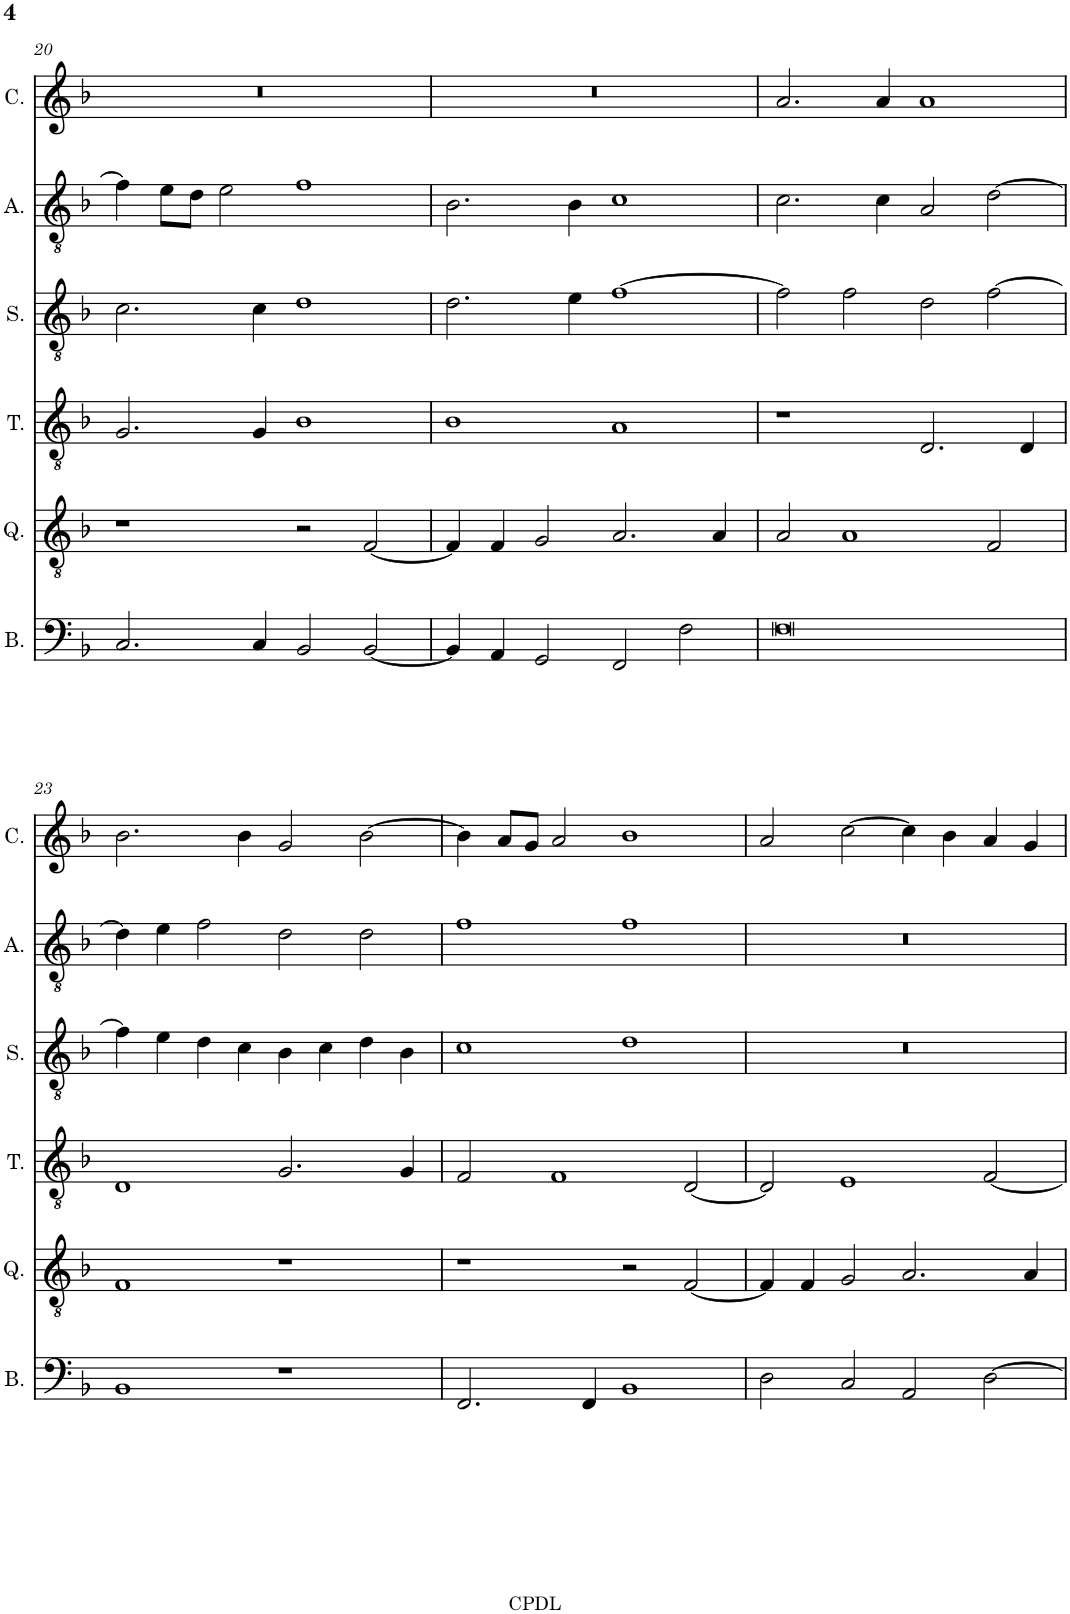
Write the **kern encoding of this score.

**kern	**kern	**kern	**kern	**kern	**kern
*part6	*part5	*part4	*part3	*part2	*part1
*staff6	*staff5	*staff4	*staff3	*staff2	*staff1
*I"Bassus	*I"Quintus	*I"Tenor	*I"Sextus	*I"Altus	*I"Cantus
*I'B.	*I'Q.	*I'T.	*I'S.	*I'A.	*I'C.
!!LO:PB:g=z
*clefF4	*clefGv2	*clefGv2	*clefGv2	*clefGv2	*clefG2
*k[b-]	*k[b-]	*k[b-]	*k[b-]	*k[b-]	*k[b-]
*F:	*F:	*F:	*F:	*F:	*F:
*M4/2	*M4/2	*M4/2	*M4/2	*M4/2	*M4/2
=20	=20	=20	=20	=20	=20
2.C/	1r	2.G/	2.c\	4f\]	0r
.	.	.	.	8e\L	.
.	.	.	.	8d\J	.
.	.	.	.	2e\	.
4C/	.	4G/	4c\	.	.
2BB-/	2r	1B-	1d	1f	.
[2BB-/	[2F/	.	.	.	.
=21	=21	=21	=21	=21	=21
4BB-/]	4F/]	1B-	2.d\	2.B-\	0r
4AA/	4F/	.	.	.	.
2GG/	2G/	.	.	.	.
.	.	.	4e\	4B-\	.
2FF/	2.A/	1A	[1f	1c	.
2F\	.	.	.	.	.
.	4A/	.	.	.	.
=22	=22	=22	=22	=22	=22
0F	2A/	1r	2f\]	2.c\	2.a/
.	1A	.	2f\	.	.
.	.	.	.	4c\	4a/
.	.	2.D/	2d\	2A/	1a
.	2F/	.	[2f\	[2d\	.
.	.	4D/	.	.	.
!!LO:LB:g=z
=23	=23	=23	=23	=23	=23
1BB-	1F	1D	4f\]	4d\]	2.b-\
.	.	.	4e\	4e\	.
.	.	.	4d\	2f\	.
.	.	.	4c\	.	4b-\
1r	1r	2.G/	4B-\	2d\	2g/
.	.	.	4c\	.	.
.	.	.	4d\	2d\	[2b-\
.	.	4G/	4B-\	.	.
=24	=24	=24	=24	=24	=24
2.FF/	1r	2F/	1c	1f	4b-\]
.	.	.	.	.	8a/L
.	.	.	.	.	8g/J
.	.	1F	.	.	2a/
4FF/	.	.	.	.	.
1BB-	2r	.	1d	1f	1b-
.	[2F/	[2D/	.	.	.
=25	=25	=25	=25	=25	=25
2D\	4F/]	2D/]	0r	0r	2a/
.	4F/	.	.	.	.
2C/	2G/	1E	.	.	[2cc\
2AA/	2.A/	.	.	.	4cc\]
.	.	.	.	.	4b-\
[2D\	.	[2F/	.	.	4a/
.	4A/	.	.	.	4g/
=	=	=	=	=	=
*-	*-	*-	*-	*-	*-
